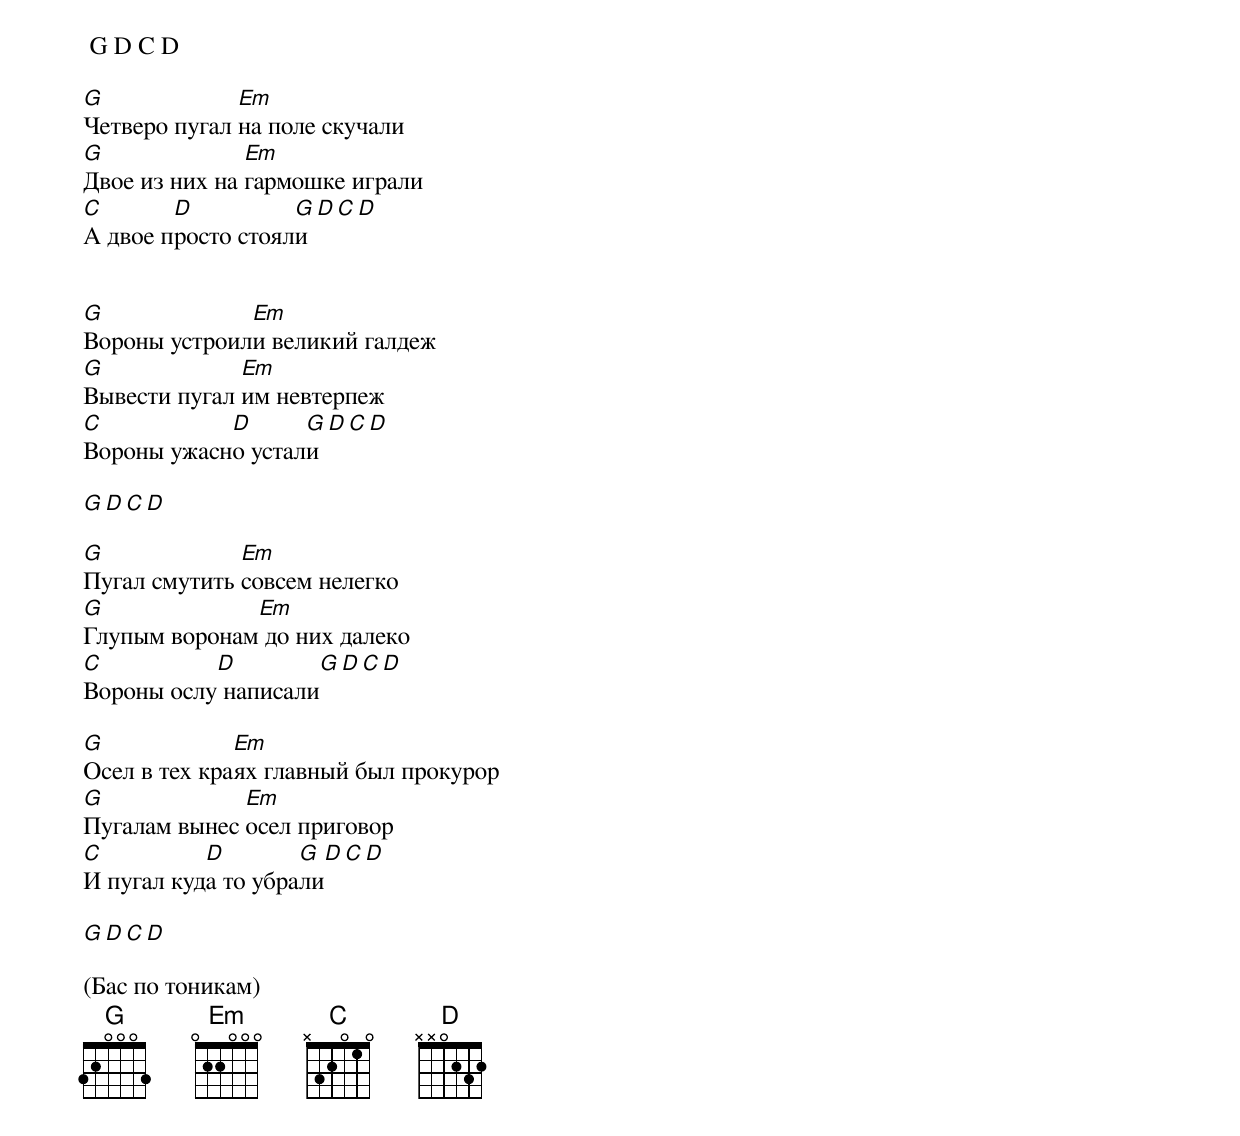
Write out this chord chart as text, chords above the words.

 G D C D

G             Em
Четверо пугал на поле скучали
G              Em
Двое из них на гармошке играли
C       D          G D C D
А двое просто стояли


G             Em
Вороны устроили великий галдеж
G             Em
Вывести пугал им невтерпеж
C           D      G D C D
Вороны ужасно устали

 G D C D

G             Em
Пугал смутить совсем нелегко
G             Em
Глупым воронам до них далеко
C          D        G D C D
Вороны ослу написали

G             Em
Осел в тех краях главный был прокурор
G             Em
Пугалам вынес осел приговор
C          D        G D C D
И пугал куда то убрали

G D C D

(Бас по тоникам)
